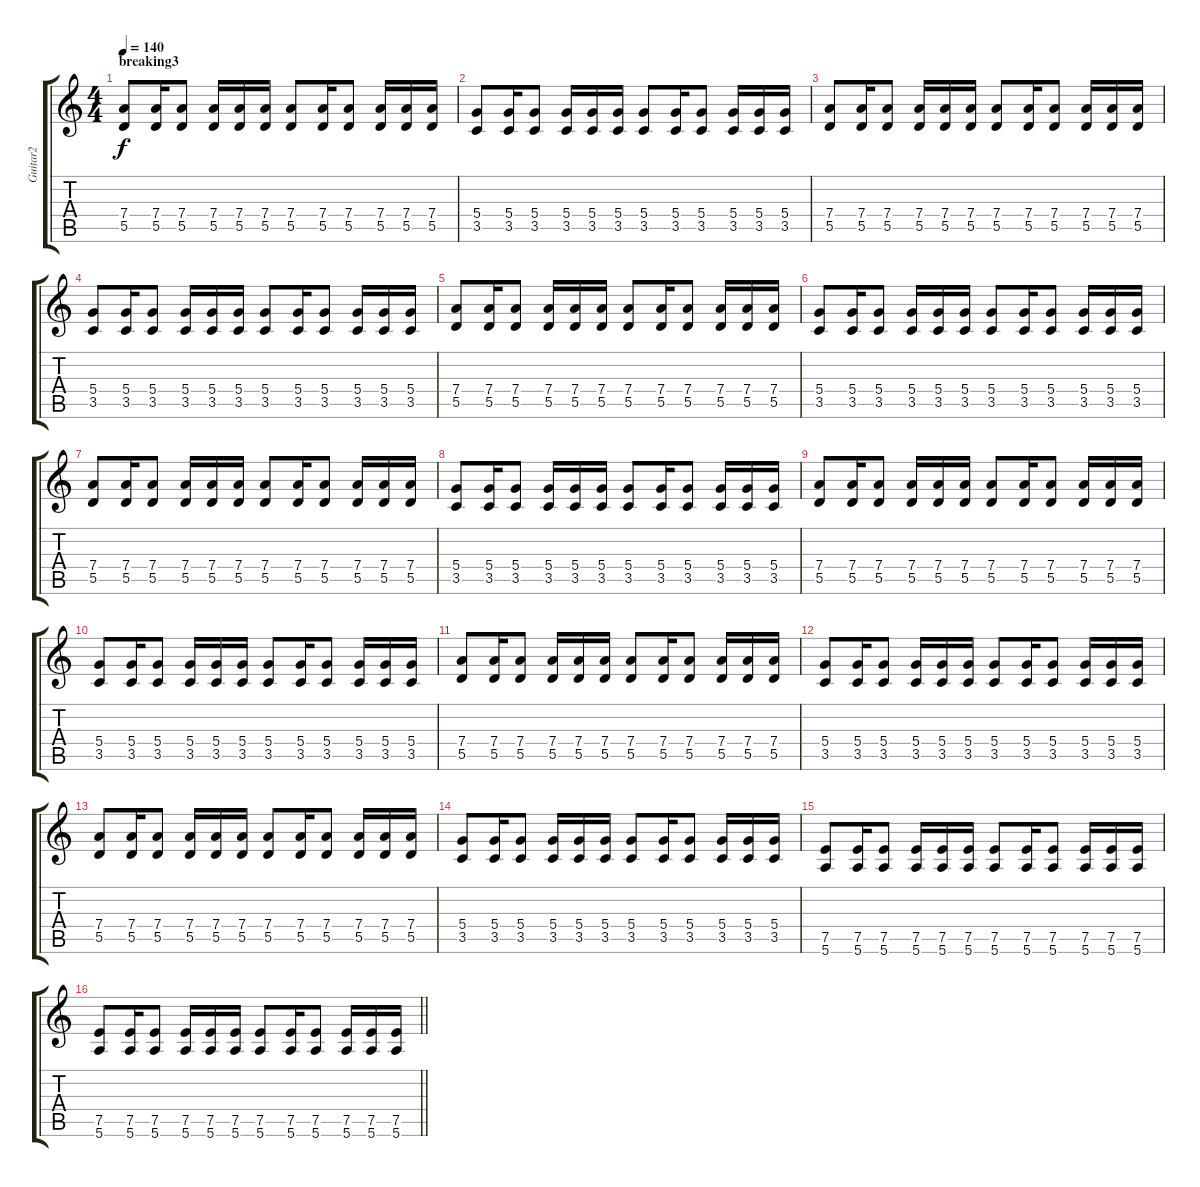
\track ("Guitar2" "Guitar2") {instrument distortionguitar}
\staff {score tabs}
\tuning (E4 B3 G3 D3 A2 E2) {hide}
\ts (4 4)
\section ("" "breaking3")
\tempo 140
\clef g2
\ks c
(7.4 5.5).8{dy f} (7.4 5.5).16 (7.4 5.5).8 (7.4 5.5).16 (7.4 5.5).16 (7.4 5.5).16 (7.4 5.5).8 (7.4 5.5).16 (7.4 5.5).8 (7.4 5.5).16 (7.4 5.5).16 (7.4 5.5).16 |
(5.4 3.5).8 (5.4 3.5).16 (5.4 3.5).8 (5.4 3.5).16 (5.4 3.5).16 (5.4 3.5).16 (5.4 3.5).8 (5.4 3.5).16 (5.4 3.5).8 (5.4 3.5).16 (5.4 3.5).16 (5.4 3.5).16 |
(7.4 5.5).8 (7.4 5.5).16 (7.4 5.5).8 (7.4 5.5).16 (7.4 5.5).16 (7.4 5.5).16 (7.4 5.5).8 (7.4 5.5).16 (7.4 5.5).8 (7.4 5.5).16 (7.4 5.5).16 (7.4 5.5).16 |
(5.4 3.5).8 (5.4 3.5).16 (5.4 3.5).8 (5.4 3.5).16 (5.4 3.5).16 (5.4 3.5).16 (5.4 3.5).8 (5.4 3.5).16 (5.4 3.5).8 (5.4 3.5).16 (5.4 3.5).16 (5.4 3.5).16 |
(7.4 5.5).8 (7.4 5.5).16 (7.4 5.5).8 (7.4 5.5).16 (7.4 5.5).16 (7.4 5.5).16 (7.4 5.5).8 (7.4 5.5).16 (7.4 5.5).8 (7.4 5.5).16 (7.4 5.5).16 (7.4 5.5).16 |
(5.4 3.5).8 (5.4 3.5).16 (5.4 3.5).8 (5.4 3.5).16 (5.4 3.5).16 (5.4 3.5).16 (5.4 3.5).8 (5.4 3.5).16 (5.4 3.5).8 (5.4 3.5).16 (5.4 3.5).16 (5.4 3.5).16 |
(7.4 5.5).8 (7.4 5.5).16 (7.4 5.5).8 (7.4 5.5).16 (7.4 5.5).16 (7.4 5.5).16 (7.4 5.5).8 (7.4 5.5).16 (7.4 5.5).8 (7.4 5.5).16 (7.4 5.5).16 (7.4 5.5).16 |
(5.4 3.5).8 (5.4 3.5).16 (5.4 3.5).8 (5.4 3.5).16 (5.4 3.5).16 (5.4 3.5).16 (5.4 3.5).8 (5.4 3.5).16 (5.4 3.5).8 (5.4 3.5).16 (5.4 3.5).16 (5.4 3.5).16 |
(7.4 5.5).8 (7.4 5.5).16 (7.4 5.5).8 (7.4 5.5).16 (7.4 5.5).16 (7.4 5.5).16 (7.4 5.5).8 (7.4 5.5).16 (7.4 5.5).8 (7.4 5.5).16 (7.4 5.5).16 (7.4 5.5).16 |
(5.4 3.5).8 (5.4 3.5).16 (5.4 3.5).8 (5.4 3.5).16 (5.4 3.5).16 (5.4 3.5).16 (5.4 3.5).8 (5.4 3.5).16 (5.4 3.5).8 (5.4 3.5).16 (5.4 3.5).16 (5.4 3.5).16 |
(7.4 5.5).8 (7.4 5.5).16 (7.4 5.5).8 (7.4 5.5).16 (7.4 5.5).16 (7.4 5.5).16 (7.4 5.5).8 (7.4 5.5).16 (7.4 5.5).8 (7.4 5.5).16 (7.4 5.5).16 (7.4 5.5).16 |
(5.4 3.5).8 (5.4 3.5).16 (5.4 3.5).8 (5.4 3.5).16 (5.4 3.5).16 (5.4 3.5).16 (5.4 3.5).8 (5.4 3.5).16 (5.4 3.5).8 (5.4 3.5).16 (5.4 3.5).16 (5.4 3.5).16 |
(7.4 5.5).8 (7.4 5.5).16 (7.4 5.5).8 (7.4 5.5).16 (7.4 5.5).16 (7.4 5.5).16 (7.4 5.5).8 (7.4 5.5).16 (7.4 5.5).8 (7.4 5.5).16 (7.4 5.5).16 (7.4 5.5).16 |
(5.4 3.5).8 (5.4 3.5).16 (5.4 3.5).8 (5.4 3.5).16 (5.4 3.5).16 (5.4 3.5).16 (5.4 3.5).8 (5.4 3.5).16 (5.4 3.5).8 (5.4 3.5).16 (5.4 3.5).16 (5.4 3.5).16 |
(7.5 5.6).8 (7.5 5.6).16 (7.5 5.6).8 (7.5 5.6).16 (7.5 5.6).16 (7.5 5.6).16 (7.5 5.6).8 (7.5 5.6).16 (7.5 5.6).8 (7.5 5.6).16 (7.5 5.6).16 (7.5 5.6).16 |
\barLineRight lightlight
(7.5 5.6).8 (7.5 5.6).16 (7.5 5.6).8 (7.5 5.6).16 (7.5 5.6).16 (7.5 5.6).16 (7.5 5.6).8 (7.5 5.6).16 (7.5 5.6).8 (7.5 5.6).16 (7.5 5.6).16 (7.5 5.6).16
